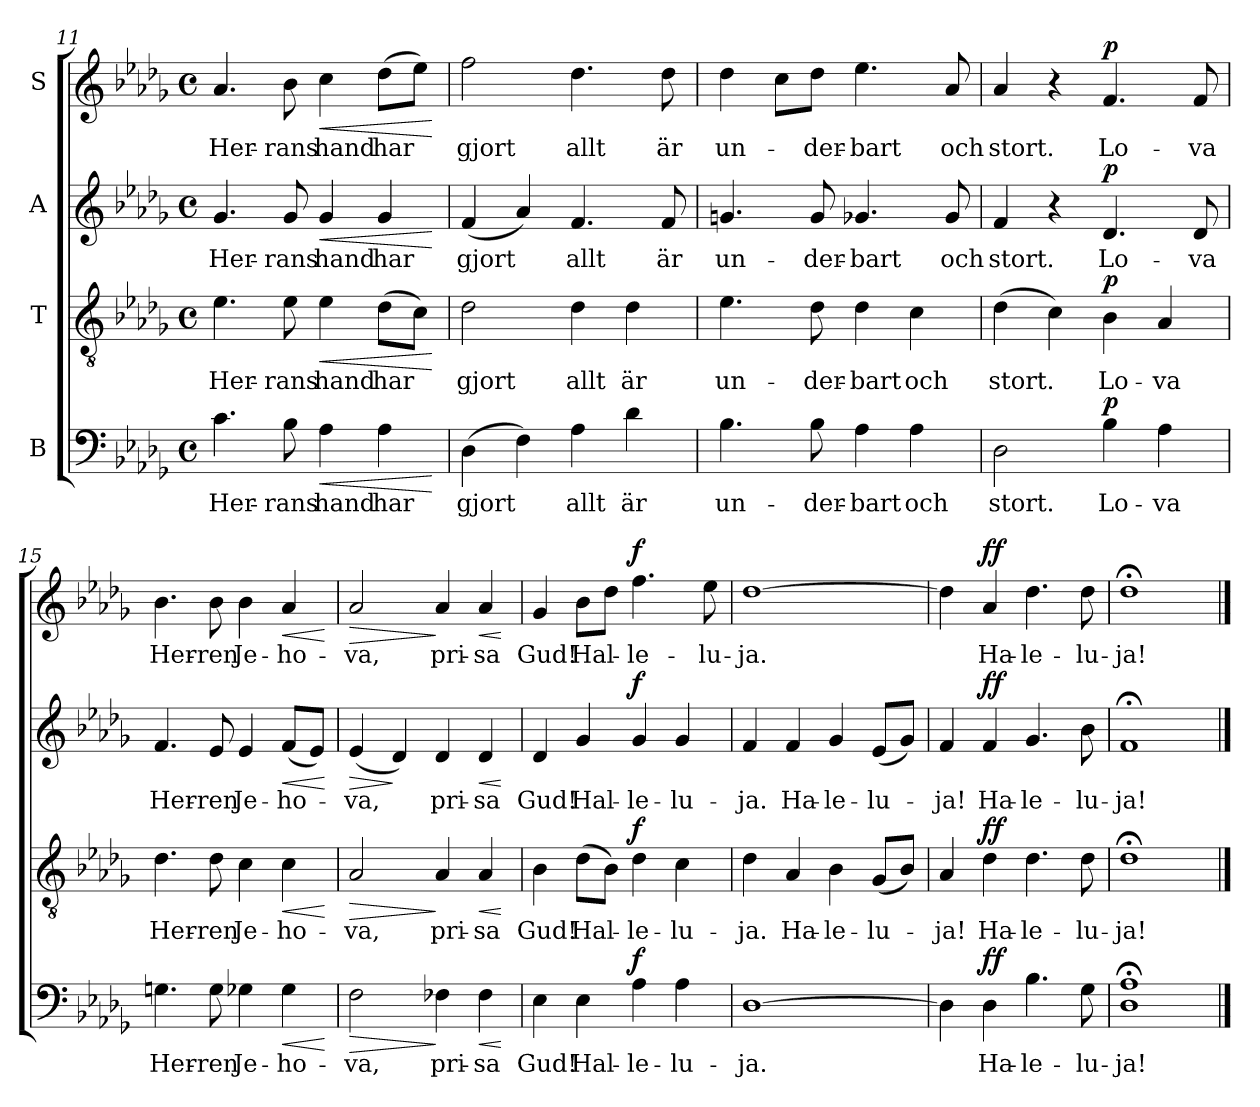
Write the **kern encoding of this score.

**kern	**text	**dynam	**kern	**text	**dynam	**kern	**text	**dynam	**kern	**text	**dynam
*part4	*part4	*part4	*part3	*part3	*part3	*part2	*part2	*part2	*part1	*part1	*part1
*staff4	*staff4	*staff4	*staff3	*staff3	*staff3	*staff2	*staff2	*staff2	*staff1	*staff1	*staff1
*I"B	*	*	*I"T	*	*	*I"A	*	*	*I"S	*	*
!!LO:LB:g=z
*clefF4	*	*	*clefGv2	*	*	*clefG2	*	*	*clefG2	*	*
*k[b-e-a-d-g-]	*	*	*k[b-e-a-d-g-]	*	*	*k[b-e-a-d-g-]	*	*	*k[b-e-a-d-g-]	*	*
*D-:	*	*	*D-:	*	*	*D-:	*	*	*D-:	*	*
*M4/4	*	*	*M4/4	*	*	*M4/4	*	*	*M4/4	*	*
*met(c)	*	*	*met(c)	*	*	*met(c)	*	*	*met(c)	*	*
=11	=11	=11	=11	=11	=11	=11	=11	=11	=11	=11	=11
!	!LO:LY:b	!	!	!LO:LY:b	!	!	!LO:LY:b	!	!	!LO:LY:b	!
4.c\	Her-	.	4.e-\	Her-	.	4.g-/	Her-	.	4.a-/	Her-	.
!	!LO:LY:b	!	!	!LO:LY:b	!	!	!LO:LY:b	!	!	!LO:LY:b	!
8B-\	-rans	.	8e-\	-rans	.	8g-/	-rans	.	8b-\	-rans	.
!	!LO:LY:b	!LO:HP:b	!	!LO:LY:b	!LO:HP:b	!	!LO:LY:b	!LO:HP:b	!	!LO:LY:b	!LO:HP:b
4A-\	hand	<	4e-\	hand	<	4g-/	hand	<	4cc\	hand	<
!	!LO:LY:b	!	!	!LO:LY:b	!	!	!LO:LY:b	!	!	!LO:LY:b	!
4A-\	har	.	(>8d-\L	har	.	4g-/	har	.	(>8dd-\L	har	.
.	.	.	8c\J)	.	.	.	.	.	8ee-\J)	.	.
.	.	[	.	.	[	.	.	[	.	.	[
=12	=12	=12	=12	=12	=12	=12	=12	=12	=12	=12	=12
!	!LO:LY:b	!	!	!LO:LY:b	!	!	!LO:LY:b	!	!	!LO:LY:b	!
(>4D-\	gjort	.	2d-\	gjort	.	(<4f/	gjort	.	2ff\	gjort	.
4F\)	.	.	.	.	.	4a-/)	.	.	.	.	.
!	!LO:LY:b	!	!	!LO:LY:b	!	!	!LO:LY:b	!	!	!LO:LY:b	!
4A-\	allt	.	4d-\	allt	.	4.f/	allt	.	4.dd-\	allt	.
!	!LO:LY:b	!	!	!LO:LY:b	!	!	!	!	!	!	!
4d-\	är	.	4d-\	är	.	.	.	.	.	.	.
!	!	!	!	!	!	!	!LO:LY:b	!	!	!LO:LY:b	!
.	.	.	.	.	.	8f/	är	.	8dd-\	är	.
=13	=13	=13	=13	=13	=13	=13	=13	=13	=13	=13	=13
!	!LO:LY:b	!	!	!LO:LY:b	!	!	!LO:LY:b	!	!	!LO:LY:b	!
4.B-\	un-	.	4.e-\	un-	.	4.gn/	un-	.	4dd-\	un-	.
.	.	.	.	.	.	.	.	.	8cc\L	.	.
!	!LO:LY:b	!	!	!LO:LY:b	!	!	!LO:LY:b	!	!	!LO:LY:b	!
8B-\	-der-	.	8d-\	-der-	.	8g/	-der-	.	8dd-\J	-der-	.
!	!LO:LY:b	!	!	!LO:LY:b	!	!	!LO:LY:b	!	!	!LO:LY:b	!
4A-\	-bart	.	4d-\	-bart	.	4.g-X/	-bart	.	4.ee-\	-bart	.
!	!LO:LY:b	!	!	!LO:LY:b	!	!	!	!	!	!	!
4A-\	och	.	4c\	och	.	.	.	.	.	.	.
!	!	!	!	!	!	!	!LO:LY:b	!	!	!LO:LY:b	!
.	.	.	.	.	.	8g-/	och	.	8a-/	och	.
=14	=14	=14	=14	=14	=14	=14	=14	=14	=14	=14	=14
!	!LO:LY:b	!	!	!LO:LY:b	!	!	!LO:LY:b	!	!	!LO:LY:b	!
2D-\	stort.	.	(>4d-\	stort.	.	4f/	stort.	.	4a-/	stort.	.
.	.	.	4c\)	.	.	4r	.	.	4r	.	.
!	!LO:LY:b	!LO:DY:a	!	!LO:LY:b	!LO:DY:a	!	!LO:LY:b	!LO:DY:a	!	!LO:LY:b	!LO:DY:a
4B-\	Lo-	p	4B-\	Lo-	p	4.d-/	Lo-	p	4.f/	Lo-	p
!	!LO:LY:b	!	!	!LO:LY:b	!	!	!	!	!	!	!
4A-\	-va	.	4A-/	-va	.	.	.	.	.	.	.
!	!	!	!	!	!	!	!LO:LY:b	!	!	!LO:LY:b	!
.	.	.	.	.	.	8d-/	-va	.	8f/	-va	.
=15	=15	=15	=15	=15	=15	=15	=15	=15	=15	=15	=15
!	!LO:LY:b	!	!	!LO:LY:b	!	!	!LO:LY:b	!	!	!LO:LY:b	!
4.Gn\	Her-	.	4.d-\	Her-	.	4.f/	Her-	.	4.b-\	Her-	.
!	!LO:LY:b	!	!	!LO:LY:b	!	!	!LO:LY:b	!	!	!LO:LY:b	!
8G\	-ren	.	8d-\	-ren	.	8e-/	-ren	.	8b-\	-ren	.
!	!LO:LY:b	!	!	!LO:LY:b	!	!	!LO:LY:b	!	!	!LO:LY:b	!
4G-X\	Je-	.	4c\	Je-	.	4e-/	Je-	.	4b-\	Je-	.
!	!LO:LY:b	!LO:HP:b	!	!LO:LY:b	!LO:HP:b	!	!LO:LY:b	!LO:HP:b	!	!LO:LY:b	!LO:HP:b
4G-\	-ho-	<	4c\	-ho-	<	(<8f/L	-ho-	<	4a-/	-ho-	<
.	.	.	.	.	.	8e-/J)	.	.	.	.	.
.	.	[	.	.	[	.	.	[	.	.	[
!!LO:LB:g=z
=16	=16	=16	=16	=16	=16	=16	=16	=16	=16	=16	=16
!	!LO:LY:b	!LO:HP:b	!	!LO:LY:b	!LO:HP:b	!	!LO:LY:b	!LO:HP:b	!	!LO:LY:b	!LO:HP:b
2F\	-va,	>	2A-/	-va,	>	(<4e-/	-va,	>	2a-/	-va,	>
.	.	.	.	.	.	4d-/)	.	]	.	.	.
!	!LO:LY:b	!	!	!LO:LY:b	!	!	!LO:LY:b	!	!	!LO:LY:b	!
4F-X\	pri-	]	4A-/	pri-	]	4d-/	pri-	.	4a-/	pri-	]
!	!LO:LY:b	!LO:HP:b	!	!LO:LY:b	!LO:HP:b	!	!LO:LY:b	!LO:HP:b	!	!LO:LY:b	!LO:HP:b
4F-\	-sa	<	4A-/	-sa	<	4d-/	-sa	<	4a-/	-sa	<
.	.	[	.	.	[	.	.	[	.	.	[
=17	=17	=17	=17	=17	=17	=17	=17	=17	=17	=17	=17
!	!LO:LY:b	!	!	!LO:LY:b	!	!	!LO:LY:b	!	!	!LO:LY:b	!
4E-\	Gud!	.	4B-\	Gud!	.	4d-/	Gud!	.	4g-i/	Gud!	.
!	!LO:LY:b	!	!	!LO:LY:b	!	!	!LO:LY:b	!	!	!LO:LY:b	!
4E-\	Hal-	.	(>8d-\L	Hal-	.	4g-/	Hal-	.	8b-\L	Hal-	.
.	.	.	8B-\J)	.	.	.	.	.	8dd-\J	.	.
!	!LO:LY:b	!LO:DY:a	!	!LO:LY:b	!LO:DY:a	!	!LO:LY:b	!LO:DY:a	!	!LO:LY:b	!LO:DY:a
4A-\	-le-	f	4d-\	-le-	f	4g-/	-le-	f	4.ff\	-le-	f
!	!LO:LY:b	!	!	!LO:LY:b	!	!	!LO:LY:b	!	!	!	!
4A-\	-lu-	.	4c\	-lu-	.	4g-/	-lu-	.	.	.	.
!	!	!	!	!	!	!	!	!	!	!LO:LY:b	!
.	.	.	.	.	.	.	.	.	8ee-\	-lu-	.
=18	=18	=18	=18	=18	=18	=18	=18	=18	=18	=18	=18
!	!LO:LY:b	!	!	!LO:LY:b	!	!	!LO:LY:b	!	!	!LO:LY:b	!
[1D-	-ja.	.	4d-\	-ja.	.	4f/	-ja.	.	[1dd-	-ja.	.
!	!	!	!	!LO:LY:b	!	!	!LO:LY:b	!	!	!	!
.	.	.	4A-/	Ha-	.	4f/	Ha-	.	.	.	.
!	!	!	!	!LO:LY:b	!	!	!LO:LY:b	!	!	!	!
.	.	.	4B-\	-le-	.	4g-/	-le-	.	.	.	.
!	!	!	!	!LO:LY:b	!	!	!LO:LY:b	!	!	!	!
.	.	.	(<8G-/L	-lu-	.	(<8e-/L	-lu-	.	.	.	.
.	.	.	8B-/J)	.	.	8g-/J)	.	.	.	.	.
=19	=19	=19	=19	=19	=19	=19	=19	=19	=19	=19	=19
!	!	!	!	!LO:LY:b	!	!	!LO:LY:b	!	!	!	!
4D-\]	.	.	4A-/	-ja!	.	4f/	-ja!	.	4dd-\]	.	.
!	!LO:LY:b	!LO:DY:a	!	!LO:LY:b	!LO:DY:a	!	!LO:LY:b	!LO:DY:a	!	!LO:LY:b	!LO:DY:a
4D-\	Ha-	ff	4d-\	Ha-	ff	4f/	Ha-	ff	4a-/	Ha-	ff
!	!LO:LY:b	!	!	!LO:LY:b	!	!	!LO:LY:b	!	!	!LO:LY:b	!
4.B-\	-le-	.	4.d-\	-le-	.	4.g-/	-le-	.	4.dd-\	-le-	.
!	!LO:LY:b	!	!	!LO:LY:b	!	!	!LO:LY:b	!	!	!LO:LY:b	!
8G-\	-lu-	.	8d-\	-lu-	.	8b-\	-lu-	.	8dd-\	-lu-	.
=20	=20	=20	=20	=20	=20	=20	=20	=20	=20	=20	=20
!	!LO:LY:b	!	!	!LO:LY:b	!	!	!LO:LY:b	!	!	!LO:LY:b	!
1D-;< 1A-;<	-ja!	.	1d-;<	-ja!	.	1f;<	-ja!	.	1dd-;<	-ja!	.
==	==	==	==	==	==	==	==	==	==	==	==
*-	*-	*-	*-	*-	*-	*-	*-	*-	*-	*-	*-
